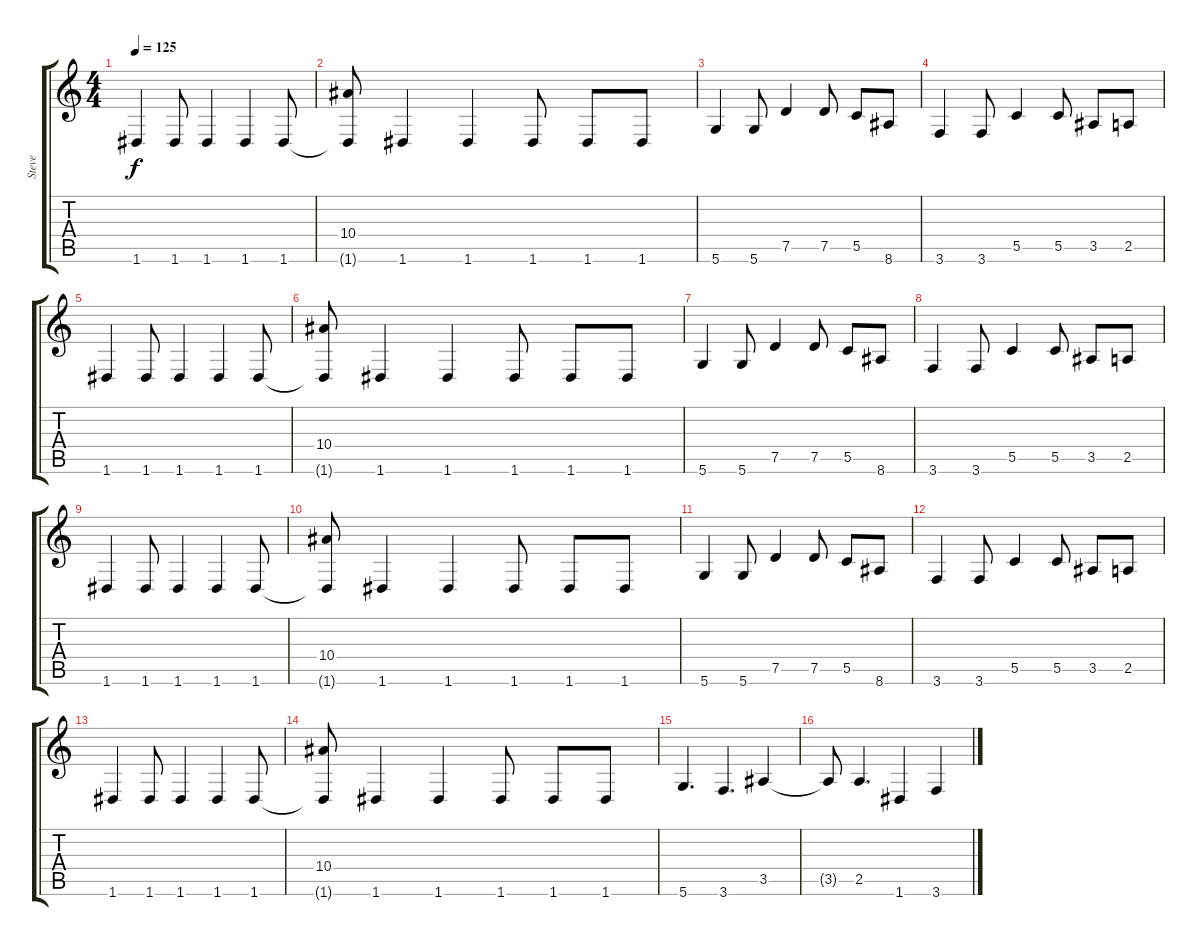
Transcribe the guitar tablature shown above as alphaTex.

\track ("Steve" "Steve") {instrument electricbassfinger}
\staff {score tabs}
\tuning (D4 A3 F3 C3 G2 D2) {hide}
\ts (4 4)
\tempo 125
\clef g2
\ks c
1.6.4{dy f} 1.6.8 1.6.4 1.6.4 1.6.8 |
(10.4 1.6{t}).8 1.6.4 1.6.4 1.6.8 1.6.8 1.6.8 |
5.6.4 5.6.8 7.5.4 7.5.8 5.5.8 8.6.8 |
3.6.4 3.6.8 5.5.4 5.5.8 3.5.8 2.5.8 |
1.6.4 1.6.8 1.6.4 1.6.4 1.6.8 |
(10.4 1.6{t}).8 1.6.4 1.6.4 1.6.8 1.6.8 1.6.8 |
5.6.4 5.6.8 7.5.4 7.5.8 5.5.8 8.6.8 |
3.6.4 3.6.8 5.5.4 5.5.8 3.5.8 2.5.8 |
1.6.4 1.6.8 1.6.4 1.6.4 1.6.8 |
(10.4 1.6{t}).8 1.6.4 1.6.4 1.6.8 1.6.8 1.6.8 |
5.6.4 5.6.8 7.5.4 7.5.8 5.5.8 8.6.8 |
3.6.4 3.6.8 5.5.4 5.5.8 3.5.8 2.5.8 |
1.6.4 1.6.8 1.6.4 1.6.4 1.6.8 |
(10.4 1.6{t}).8 1.6.4 1.6.4 1.6.8 1.6.8 1.6.8 |
5.6.4{d} 3.6.4{d} 3.5.4 |
3.5{t}.8 2.5.4{d} 1.6.4 3.6.4
